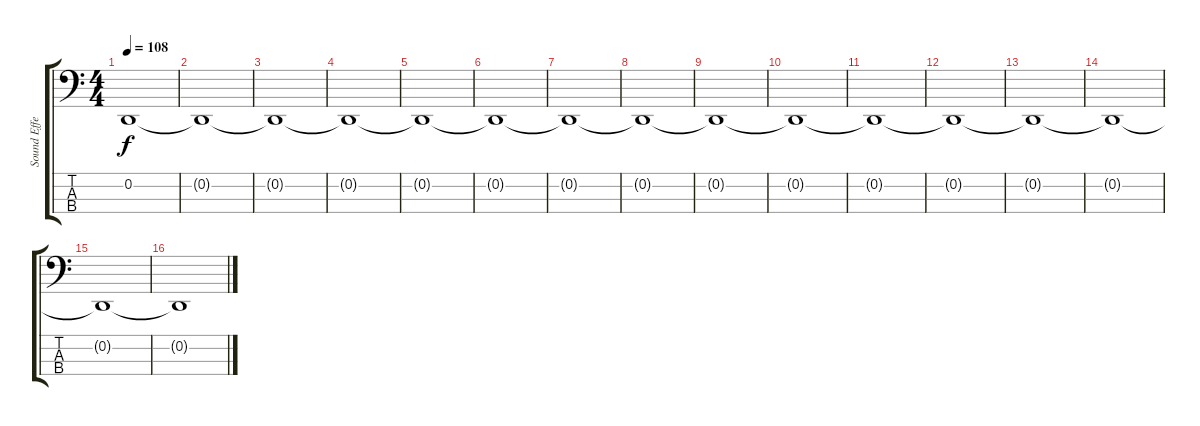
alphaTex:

\track ("Sound Effect" "Sound Effe") {instrument pad8sweep}
\staff {score tabs}
\tuning (G2 D2 A1 E1) {hide}
\ts (4 4)
\tempo 108
\clef f4
\ks c
0.2{t}.1{dy f} |
0.2{t}.1 |
0.2{t}.1 |
0.2{t}.1 |
0.2{t}.1 |
0.2{t}.1 |
0.2{t}.1 |
0.2{t}.1 |
0.2{t}.1 |
0.2{t}.1 |
0.2{t}.1 |
0.2{t}.1 |
0.2{t}.1 |
0.2{t}.1 |
0.2{t}.1 |
0.2{t}.1
